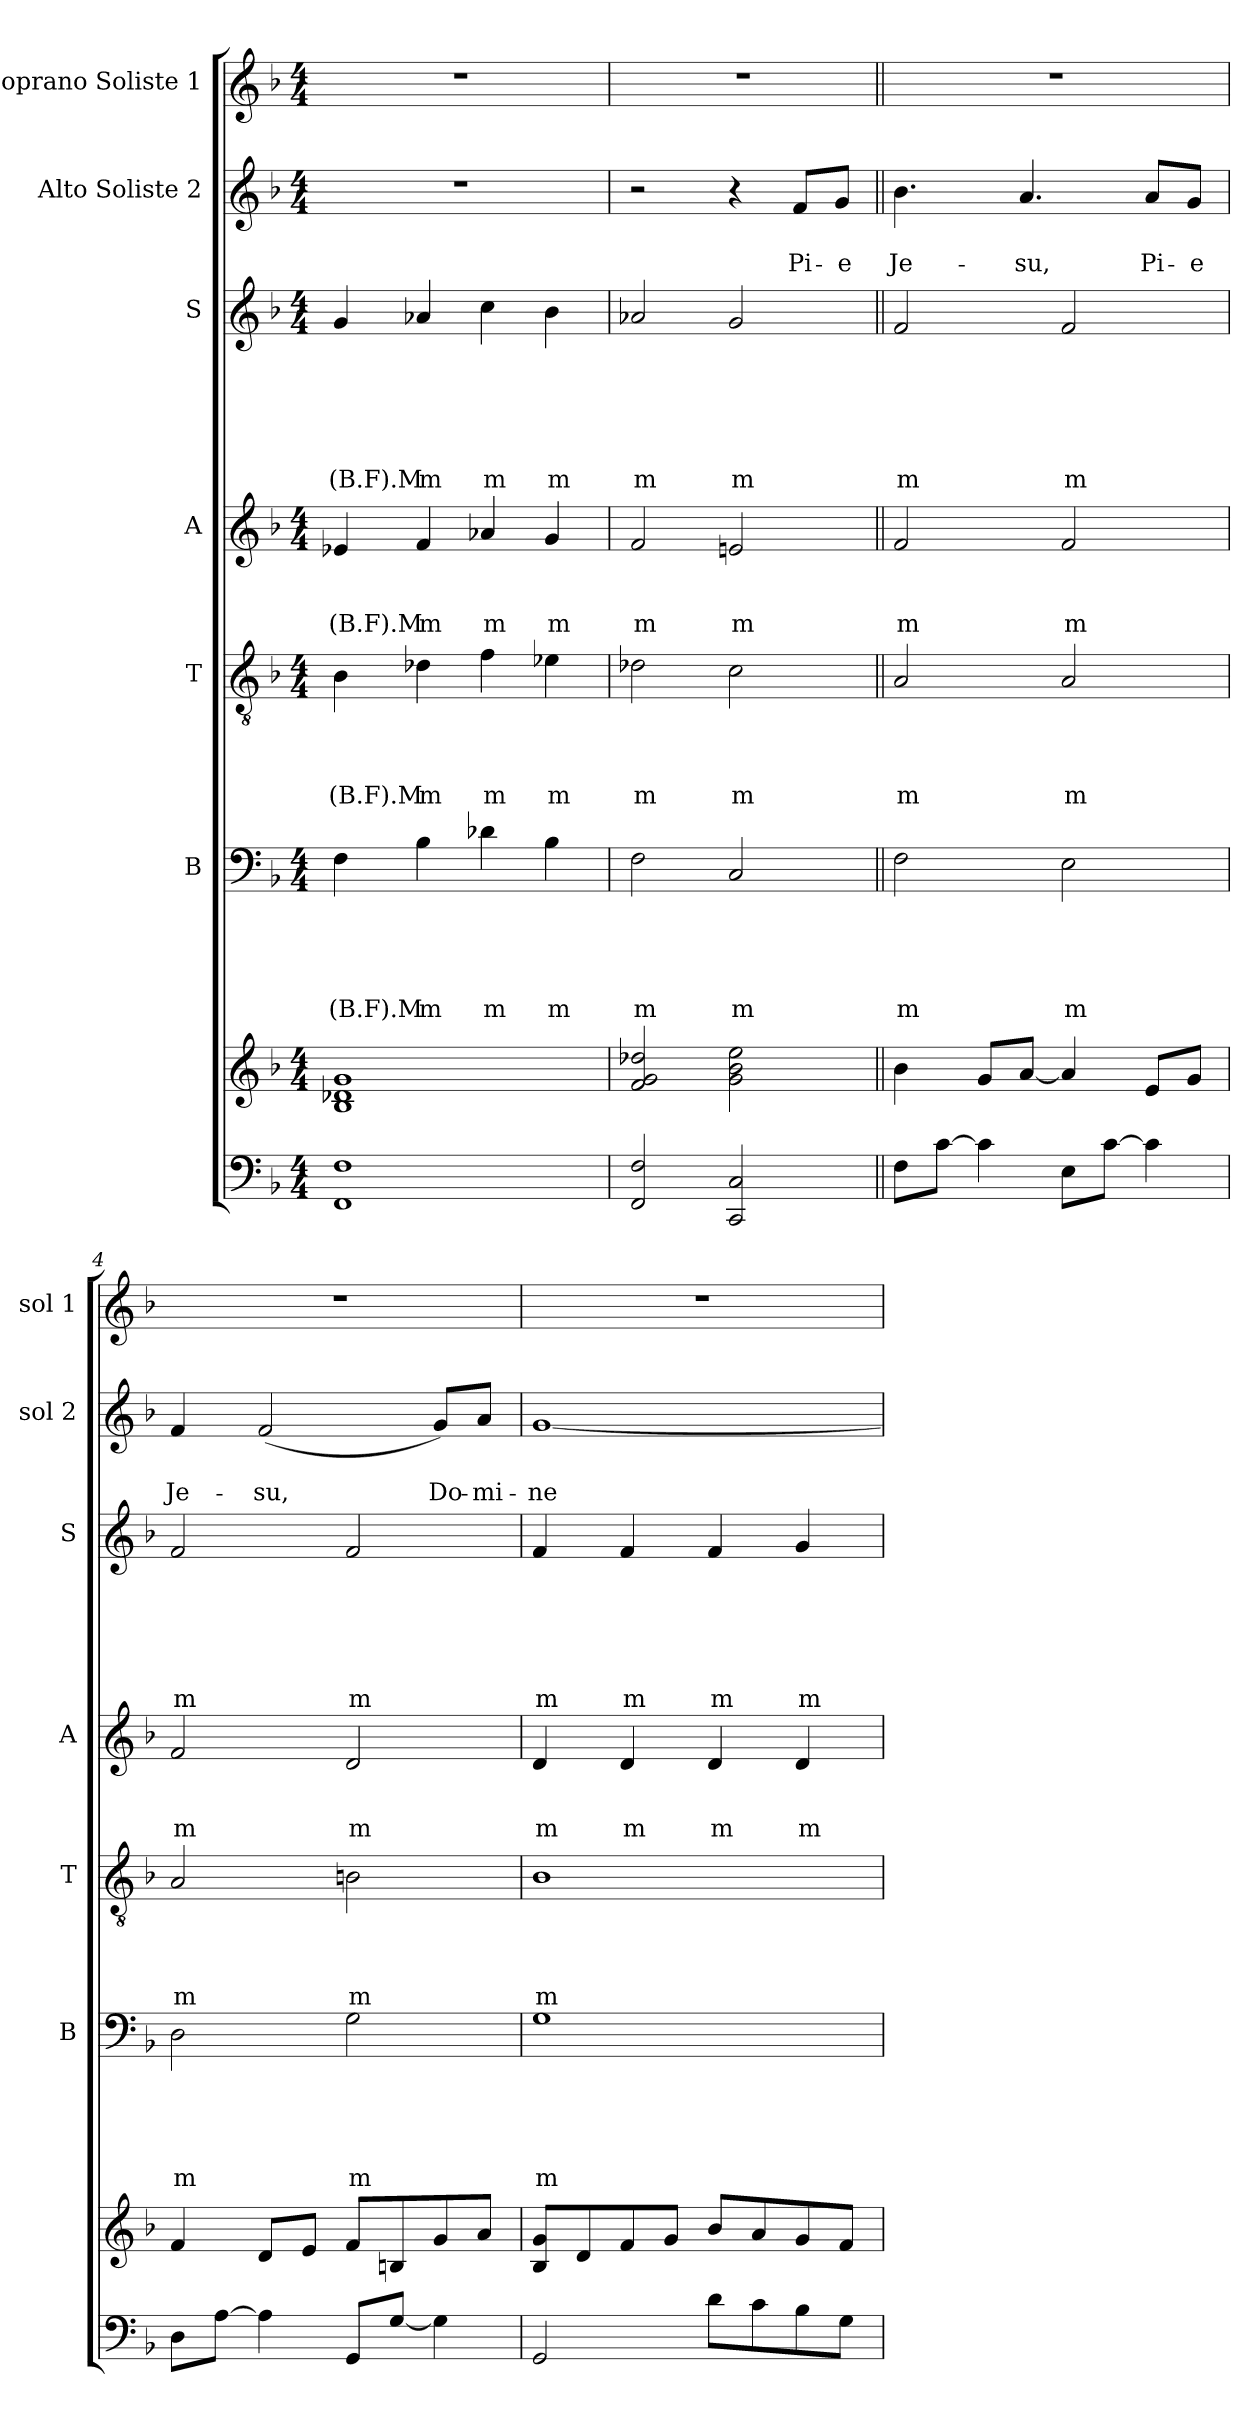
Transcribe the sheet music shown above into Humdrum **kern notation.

**kern	**kern	**kern	**text	**text	**text	**text	**text	**kern	**text	**text	**text	**text	**kern	**text	**text	**text	**kern	**text	**text	**text	**text	**text	**text	**kern	**text	**text	**kern
*part7	*part7	*part6	*part6	*part6	*part6	*part6	*part6	*part5	*part5	*part5	*part5	*part5	*part4	*part4	*part4	*part4	*part3	*part3	*part3	*part3	*part3	*part3	*part3	*part2	*part2	*part2	*part1
*staff8	*staff7	*staff6	*staff6	*staff6	*staff6	*staff6	*staff6	*staff5	*staff5	*staff5	*staff5	*staff5	*staff4	*staff4	*staff4	*staff4	*staff3	*staff3	*staff3	*staff3	*staff3	*staff3	*staff3	*staff2	*staff2	*staff2	*staff1
*	*	*I"B	*	*	*	*	*	*I"T	*	*	*	*	*I"A	*	*	*	*I"S	*	*	*	*	*	*	*I"Alto Soliste 2	*	*	*I"Soprano Soliste 1
*	*	*I'B	*	*	*	*	*	*I'T	*	*	*	*	*I'A	*	*	*	*I'S	*	*	*	*	*	*	*I'sol 2	*	*	*I'sol 1
*clefF4	*clefG2	*clefF4	*	*	*	*	*	*clefGv2	*	*	*	*	*clefG2	*	*	*	*clefG2	*	*	*	*	*	*	*clefG2	*	*	*clefG2
*k[b-]	*k[b-]	*k[b-]	*	*	*	*	*	*k[b-]	*	*	*	*	*k[b-]	*	*	*	*k[b-]	*	*	*	*	*	*	*k[b-]	*	*	*k[b-]
*F:	*F:	*F:	*	*	*	*	*	*F:	*	*	*	*	*F:	*	*	*	*F:	*	*	*	*	*	*	*F:	*	*	*F:
*M4/4	*M4/4	*M4/4	*	*	*	*	*	*M4/4	*	*	*	*	*M4/4	*	*	*	*M4/4	*	*	*	*	*	*	*M4/4	*	*	*M4/4
*MM82	*MM82	*MM82	*	*	*	*	*	*MM82	*	*	*	*	*MM82	*	*	*	*MM82	*	*	*	*	*	*	*MM82	*	*	*MM82
=1	=1	=1	=1	=1	=1	=1	=1	=1	=1	=1	=1	=1	=1	=1	=1	=1	=1	=1	=1	=1	=1	=1	=1	=1	=1	=1	=1
!	!	!	!	!	!	!	!LO:LY:b	!	!	!	!	!LO:LY:b	!	!	!	!LO:LY:b	!	!	!	!	!	!	!LO:LY:b	!	!	!	!
1FF 1F	1B- 1d-X 1g	4F\	.	.	.	.	(B.F).M	4B-\	.	.	.	(B.F).M	4e-X/	.	.	(B.F).M	4g/	.	.	.	.	.	(B.F).M	1r	.	.	1r
!	!	!	!	!	!	!	!LO:LY:b	!	!	!	!	!LO:LY:b	!	!	!	!LO:LY:b	!	!	!	!	!	!	!LO:LY:b	!	!	!	!
.	.	4B-\	.	.	.	.	m	4d-X\	.	.	.	m	4f/	.	.	m	4a-X/	.	.	.	.	.	m	.	.	.	.
!	!	!	!	!	!	!	!LO:LY:b	!	!	!	!	!LO:LY:b	!	!	!	!LO:LY:b	!	!	!	!	!	!	!LO:LY:b	!	!	!	!
.	.	4d-X\	.	.	.	.	m	4f\	.	.	.	m	4a-X/	.	.	m	4cc\	.	.	.	.	.	m	.	.	.	.
!	!	!	!	!	!	!	!LO:LY:b	!	!	!	!	!LO:LY:b	!	!	!	!LO:LY:b	!	!	!	!	!	!	!LO:LY:b	!	!	!	!
.	.	4B-\	.	.	.	.	m	4e-X\	.	.	.	m	4g/	.	.	m	4b-\	.	.	.	.	.	m	.	.	.	.
=2	=2	=2	=2	=2	=2	=2	=2	=2	=2	=2	=2	=2	=2	=2	=2	=2	=2	=2	=2	=2	=2	=2	=2	=2	=2	=2	=2
!	!	!	!	!	!	!	!LO:LY:b	!	!	!	!	!LO:LY:b	!	!	!	!LO:LY:b	!	!	!	!	!	!	!LO:LY:b	!	!	!	!
2FF/ 2F/	2f/ 2g/ 2dd-X/	2F\	.	.	.	.	m	2d-X\	.	.	.	m	2f/	.	.	m	2a-X/	.	.	.	.	.	m	2r	.	.	1r
!	!	!	!	!	!	!	!LO:LY:b	!	!	!	!	!LO:LY:b	!	!	!	!LO:LY:b	!	!	!	!	!	!	!LO:LY:b	!	!	!	!
2CC/ 2C/	2g\ 2b-\ 2ee\	2C/	.	.	.	.	m	2c\	.	.	.	m	2eni/	.	.	m	2g/	.	.	.	.	.	m	4r	.	.	.
!	!	!	!	!	!	!	!	!	!	!	!	!	!	!	!	!	!	!	!	!	!	!	!	!	!	!LO:LY:b	!
.	.	.	.	.	.	.	.	.	.	.	.	.	.	.	.	.	.	.	.	.	.	.	.	8f/L	.	Pi-	.
!	!	!	!	!	!	!	!	!	!	!	!	!	!	!	!	!	!	!	!	!	!	!	!	!	!	!LO:LY:b	!
.	.	.	.	.	.	.	.	.	.	.	.	.	.	.	.	.	.	.	.	.	.	.	.	8g/J	.	-e	.
=3||	=3||	=3||	=3||	=3||	=3||	=3||	=3||	=3||	=3||	=3||	=3||	=3||	=3||	=3||	=3||	=3||	=3||	=3||	=3||	=3||	=3||	=3||	=3||	=3||	=3||	=3||	=3||
!	!	!	!	!	!	!	!LO:LY:b	!	!	!	!	!LO:LY:b	!	!	!	!LO:LY:b	!	!	!	!	!	!	!LO:LY:b	!	!	!LO:LY:b	!
8F\L	4b-\	2F\	.	.	.	.	m	2A/	.	.	.	m	2f/	.	.	m	2f/	.	.	.	.	.	m	4.b-\	.	Je-	1r
[8c\J	.	.	.	.	.	.	.	.	.	.	.	.	.	.	.	.	.	.	.	.	.	.	.	.	.	.	.
4c\]	8g/L	.	.	.	.	.	.	.	.	.	.	.	.	.	.	.	.	.	.	.	.	.	.	.	.	.	.
!	!	!	!	!	!	!	!	!	!	!	!	!	!	!	!	!	!	!	!	!	!	!	!	!	!	!LO:LY:b	!
.	[8a/J	.	.	.	.	.	.	.	.	.	.	.	.	.	.	.	.	.	.	.	.	.	.	4.a/	.	-su,	.
!	!	!	!	!	!	!	!LO:LY:b	!	!	!	!	!LO:LY:b	!	!	!	!LO:LY:b	!	!	!	!	!	!	!LO:LY:b	!	!	!	!
8E\L	4a/]	2E\	.	.	.	.	m	2A/	.	.	.	m	2f/	.	.	m	2f/	.	.	.	.	.	m	.	.	.	.
[8c\J	.	.	.	.	.	.	.	.	.	.	.	.	.	.	.	.	.	.	.	.	.	.	.	.	.	.	.
!	!	!	!	!	!	!	!	!	!	!	!	!	!	!	!	!	!	!	!	!	!	!	!	!	!	!LO:LY:b	!
4c\]	8e/L	.	.	.	.	.	.	.	.	.	.	.	.	.	.	.	.	.	.	.	.	.	.	8a/L	.	Pi-	.
!	!	!	!	!	!	!	!	!	!	!	!	!	!	!	!	!	!	!	!	!	!	!	!	!	!	!LO:LY:b	!
.	8g/J	.	.	.	.	.	.	.	.	.	.	.	.	.	.	.	.	.	.	.	.	.	.	8g/J	.	-e	.
=4	=4	=4	=4	=4	=4	=4	=4	=4	=4	=4	=4	=4	=4	=4	=4	=4	=4	=4	=4	=4	=4	=4	=4	=4	=4	=4	=4
!	!	!	!	!	!	!	!LO:LY:b	!	!	!	!	!LO:LY:b	!	!	!	!LO:LY:b	!	!	!	!	!	!	!LO:LY:b	!	!	!LO:LY:b	!
8D\L	4f/	2D\	.	.	.	.	m	2A/	.	.	.	m	2f/	.	.	m	2f/	.	.	.	.	.	m	4f/	.	Je-	1r
[8A\J	.	.	.	.	.	.	.	.	.	.	.	.	.	.	.	.	.	.	.	.	.	.	.	.	.	.	.
!	!	!	!	!	!	!	!	!	!	!	!	!	!	!	!	!	!	!	!	!	!	!	!	!	!	!LO:LY:b	!
4A\]	8d/L	.	.	.	.	.	.	.	.	.	.	.	.	.	.	.	.	.	.	.	.	.	.	(<2f/	.	-su,	.
.	8e/J	.	.	.	.	.	.	.	.	.	.	.	.	.	.	.	.	.	.	.	.	.	.	.	.	.	.
!	!	!	!	!	!	!	!LO:LY:b	!	!	!	!	!LO:LY:b	!	!	!	!LO:LY:b	!	!	!	!	!	!	!LO:LY:b	!	!	!	!
8GG/L	8f/L	2G\	.	.	.	.	m	2Bn\	.	.	.	m	2d/	.	.	m	2f/	.	.	.	.	.	m	.	.	.	.
[8G/J	8Bn/	.	.	.	.	.	.	.	.	.	.	.	.	.	.	.	.	.	.	.	.	.	.	.	.	.	.
!	!	!	!	!	!	!	!	!	!	!	!	!	!	!	!	!	!	!	!	!	!	!	!	!	!	!LO:LY:b	!
4G\]	8g/	.	.	.	.	.	.	.	.	.	.	.	.	.	.	.	.	.	.	.	.	.	.	8g/L)	.	Do-	.
!	!	!	!	!	!	!	!	!	!	!	!	!	!	!	!	!	!	!	!	!	!	!	!	!	!	!LO:LY:b	!
.	8a/J	.	.	.	.	.	.	.	.	.	.	.	.	.	.	.	.	.	.	.	.	.	.	8a/J	.	-mi-	.
=5	=5	=5	=5	=5	=5	=5	=5	=5	=5	=5	=5	=5	=5	=5	=5	=5	=5	=5	=5	=5	=5	=5	=5	=5	=5	=5	=5
!	!	!	!	!	!	!	!LO:LY:b	!	!	!	!	!LO:LY:b	!	!	!	!LO:LY:b	!	!	!	!	!	!	!LO:LY:b	!	!	!LO:LY:b	!
2GG/	8B-i/ 8g/L	1G	.	.	.	.	m	1B-i	.	.	.	m	4d/	.	.	m	4f/	.	.	.	.	.	m	[1g	.	-ne	1r
.	8d/	.	.	.	.	.	.	.	.	.	.	.	.	.	.	.	.	.	.	.	.	.	.	.	.	.	.
!	!	!	!	!	!	!	!	!	!	!	!	!	!	!	!	!LO:LY:b	!	!	!	!	!	!	!LO:LY:b	!	!	!	!
.	8f/	.	.	.	.	.	.	.	.	.	.	.	4d/	.	.	m	4f/	.	.	.	.	.	m	.	.	.	.
.	8g/J	.	.	.	.	.	.	.	.	.	.	.	.	.	.	.	.	.	.	.	.	.	.	.	.	.	.
!	!	!	!	!	!	!	!	!	!	!	!	!	!	!	!	!LO:LY:b	!	!	!	!	!	!	!LO:LY:b	!	!	!	!
8d\L	8b-/L	.	.	.	.	.	.	.	.	.	.	.	4d/	.	.	m	4f/	.	.	.	.	.	m	.	.	.	.
8c\	8a/	.	.	.	.	.	.	.	.	.	.	.	.	.	.	.	.	.	.	.	.	.	.	.	.	.	.
!	!	!	!	!	!	!	!	!	!	!	!	!	!	!	!	!LO:LY:b	!	!	!	!	!	!	!LO:LY:b	!	!	!	!
8B-\	8g/	.	.	.	.	.	.	.	.	.	.	.	4d/	.	.	m	4g/	.	.	.	.	.	m	.	.	.	.
8G\J	8f/J	.	.	.	.	.	.	.	.	.	.	.	.	.	.	.	.	.	.	.	.	.	.	.	.	.	.
=	=	=	=	=	=	=	=	=	=	=	=	=	=	=	=	=	=	=	=	=	=	=	=	=	=	=	=
*-	*-	*-	*-	*-	*-	*-	*-	*-	*-	*-	*-	*-	*-	*-	*-	*-	*-	*-	*-	*-	*-	*-	*-	*-	*-	*-	*-
